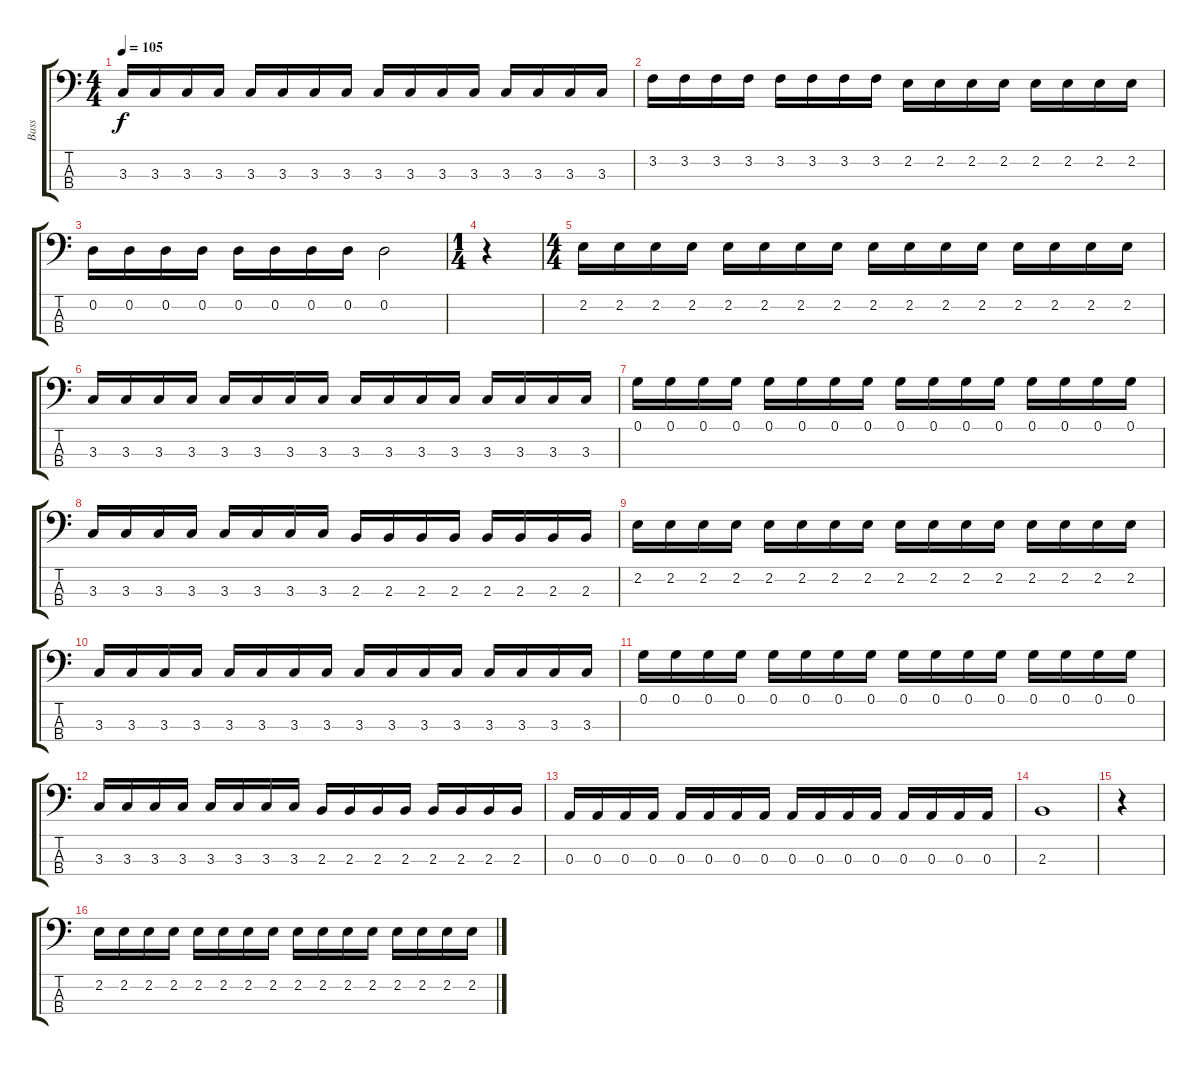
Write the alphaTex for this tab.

\track ("Bass" "Bass") {instrument electricbassfinger}
\staff {score tabs}
\tuning (G2 D2 A1 E1) {hide}
\ts (4 4)
\tempo 105
\clef f4
\ks c
3.3.16{dy f} 3.3.16 3.3.16 3.3.16 3.3.16 3.3.16 3.3.16 3.3.16 3.3.16 3.3.16 3.3.16 3.3.16 3.3.16 3.3.16 3.3.16 3.3.16 |
3.2.16 3.2.16 3.2.16 3.2.16 3.2.16 3.2.16 3.2.16 3.2.16 2.2.16 2.2.16 2.2.16 2.2.16 2.2.16 2.2.16 2.2.16 2.2.16 |
0.2.16 0.2.16 0.2.16 0.2.16 0.2.16 0.2.16 0.2.16 0.2.16 0.2.2 |
\ts (1 4)
r.4 |
\ts (4 4)
2.2.16 2.2.16 2.2.16 2.2.16 2.2.16 2.2.16 2.2.16 2.2.16 2.2.16 2.2.16 2.2.16 2.2.16 2.2.16 2.2.16 2.2.16 2.2.16 |
3.3.16 3.3.16 3.3.16 3.3.16 3.3.16 3.3.16 3.3.16 3.3.16 3.3.16 3.3.16 3.3.16 3.3.16 3.3.16 3.3.16 3.3.16 3.3.16 |
0.1.16 0.1.16 0.1.16 0.1.16 0.1.16 0.1.16 0.1.16 0.1.16 0.1.16 0.1.16 0.1.16 0.1.16 0.1.16 0.1.16 0.1.16 0.1.16 |
3.3.16 3.3.16 3.3.16 3.3.16 3.3.16 3.3.16 3.3.16 3.3.16 2.3.16 2.3.16 2.3.16 2.3.16 2.3.16 2.3.16 2.3.16 2.3.16 |
2.2.16 2.2.16 2.2.16 2.2.16 2.2.16 2.2.16 2.2.16 2.2.16 2.2.16 2.2.16 2.2.16 2.2.16 2.2.16 2.2.16 2.2.16 2.2.16 |
3.3.16 3.3.16 3.3.16 3.3.16 3.3.16 3.3.16 3.3.16 3.3.16 3.3.16 3.3.16 3.3.16 3.3.16 3.3.16 3.3.16 3.3.16 3.3.16 |
0.1.16 0.1.16 0.1.16 0.1.16 0.1.16 0.1.16 0.1.16 0.1.16 0.1.16 0.1.16 0.1.16 0.1.16 0.1.16 0.1.16 0.1.16 0.1.16 |
3.3.16 3.3.16 3.3.16 3.3.16 3.3.16 3.3.16 3.3.16 3.3.16 2.3.16 2.3.16 2.3.16 2.3.16 2.3.16 2.3.16 2.3.16 2.3.16 |
0.3.16 0.3.16 0.3.16 0.3.16 0.3.16 0.3.16 0.3.16 0.3.16 0.3.16 0.3.16 0.3.16 0.3.16 0.3.16 0.3.16 0.3.16 0.3.16 |
2.3.1 |
r.4 |
2.2.16 2.2.16 2.2.16 2.2.16 2.2.16 2.2.16 2.2.16 2.2.16 2.2.16 2.2.16 2.2.16 2.2.16 2.2.16 2.2.16 2.2.16 2.2.16
